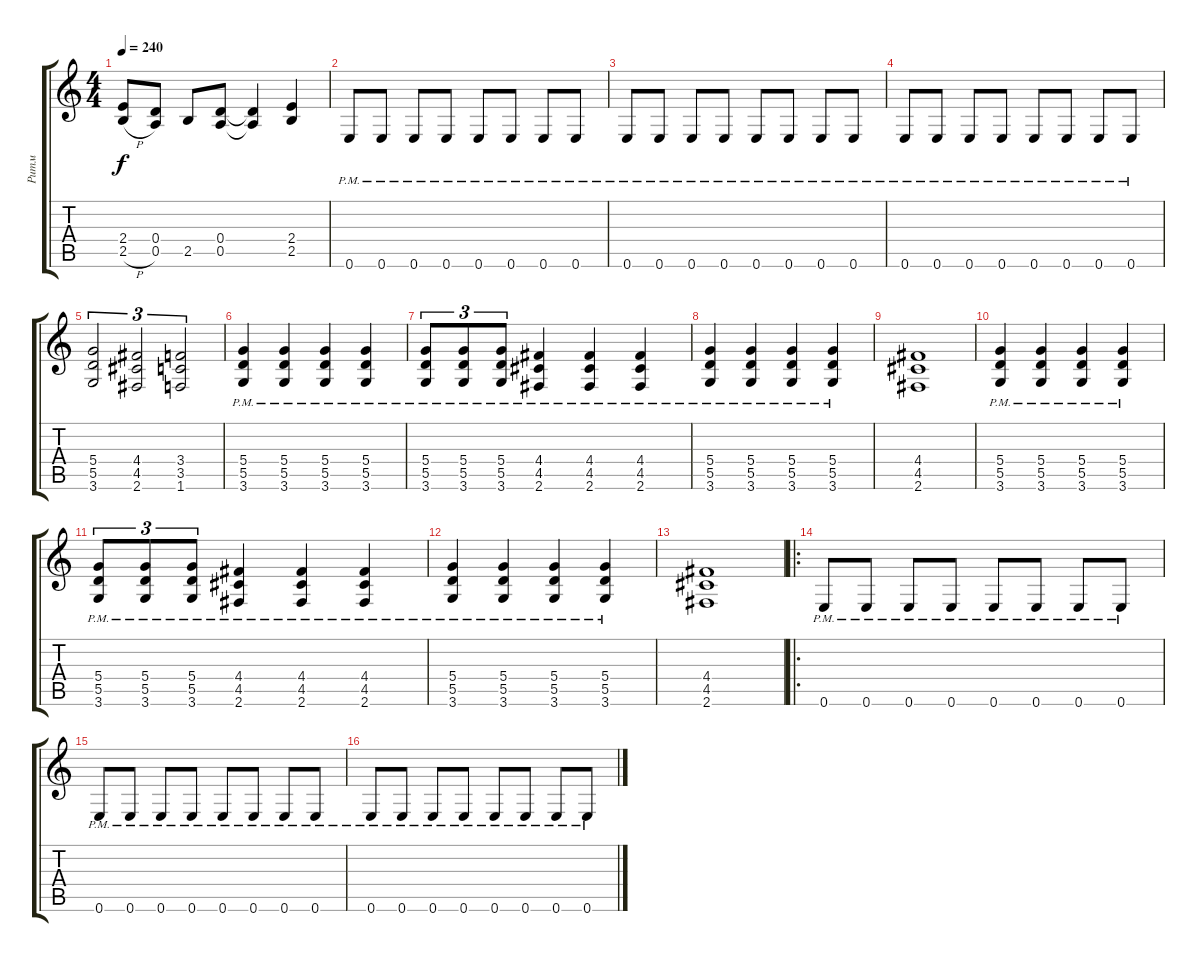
\track ("Ритм" "Ритм") {instrument distortionguitar}
\staff {score tabs}
\tuning (E4 B3 G3 D3 A2 E2) {hide}
\ts (4 4)
\tempo 240
\clef g2
\ks c
(2.4 2.5{h}).8{dy f} (0.4 0.5).8 2.5.8 (0.4 0.5).8 (0.4{t} 0.5{t}).4 (2.4 2.5).4 |
0.6{pm}.8 0.6{pm}.8 0.6{pm}.8 0.6{pm}.8 0.6{pm}.8 0.6{pm}.8 0.6{pm}.8 0.6{pm}.8 |
0.6{pm}.8 0.6{pm}.8 0.6{pm}.8 0.6{pm}.8 0.6{pm}.8 0.6{pm}.8 0.6{pm}.8 0.6{pm}.8 |
0.6{pm}.8 0.6{pm}.8 0.6{pm}.8 0.6{pm}.8 0.6{pm}.8 0.6{pm}.8 0.6{pm}.8 0.6{pm}.8 |
(5.4 5.5 3.6).2{tu (3 2)} (4.4 4.5 2.6).2{tu (3 2)} (3.4 3.5 1.6).2{tu (3 2)} |
(5.4{pm} 5.5{pm} 3.6{pm}).4 (5.4{pm} 5.5{pm} 3.6{pm}).4 (5.4{pm} 5.5{pm} 3.6{pm}).4 (5.4{pm} 5.5{pm} 3.6{pm}).4 |
(5.4{pm} 5.5{pm} 3.6{pm}).8{tu (3 2)} (5.4{pm} 5.5{pm} 3.6{pm}).8{tu (3 2)} (5.4{pm} 5.5{pm} 3.6{pm}).8{tu (3 2)} (4.4{pm} 4.5{pm} 2.6{pm}).4 (4.4{pm} 4.5{pm} 2.6{pm}).4 (4.4{pm} 4.5{pm} 2.6{pm}).4 |
(5.4{pm} 5.5{pm} 3.6{pm}).4 (5.4{pm} 5.5{pm} 3.6{pm}).4 (5.4{pm} 5.5{pm} 3.6{pm}).4 (5.4{pm} 5.5{pm} 3.6{pm}).4 |
(4.4 4.5 2.6).1 |
(5.4{pm} 5.5{pm} 3.6{pm}).4 (5.4{pm} 5.5{pm} 3.6{pm}).4 (5.4{pm} 5.5{pm} 3.6{pm}).4 (5.4{pm} 5.5{pm} 3.6{pm}).4 |
(5.4{pm} 5.5{pm} 3.6{pm}).8{tu (3 2)} (5.4{pm} 5.5{pm} 3.6{pm}).8{tu (3 2)} (5.4{pm} 5.5{pm} 3.6{pm}).8{tu (3 2)} (4.4{pm} 4.5{pm} 2.6{pm}).4 (4.4{pm} 4.5{pm} 2.6{pm}).4 (4.4{pm} 4.5{pm} 2.6{pm}).4 |
(5.4{pm} 5.5{pm} 3.6{pm}).4 (5.4{pm} 5.5{pm} 3.6{pm}).4 (5.4{pm} 5.5{pm} 3.6{pm}).4 (5.4{pm} 5.5{pm} 3.6{pm}).4 |
(4.4 4.5 2.6).1 |
\ro
0.6{pm}.8 0.6{pm}.8 0.6{pm}.8 0.6{pm}.8 0.6{pm}.8 0.6{pm}.8 0.6{pm}.8 0.6{pm}.8 |
0.6{pm}.8 0.6{pm}.8 0.6{pm}.8 0.6{pm}.8 0.6{pm}.8 0.6{pm}.8 0.6{pm}.8 0.6{pm}.8 |
0.6{pm}.8 0.6{pm}.8 0.6{pm}.8 0.6{pm}.8 0.6{pm}.8 0.6{pm}.8 0.6{pm}.8 0.6{pm}.8
